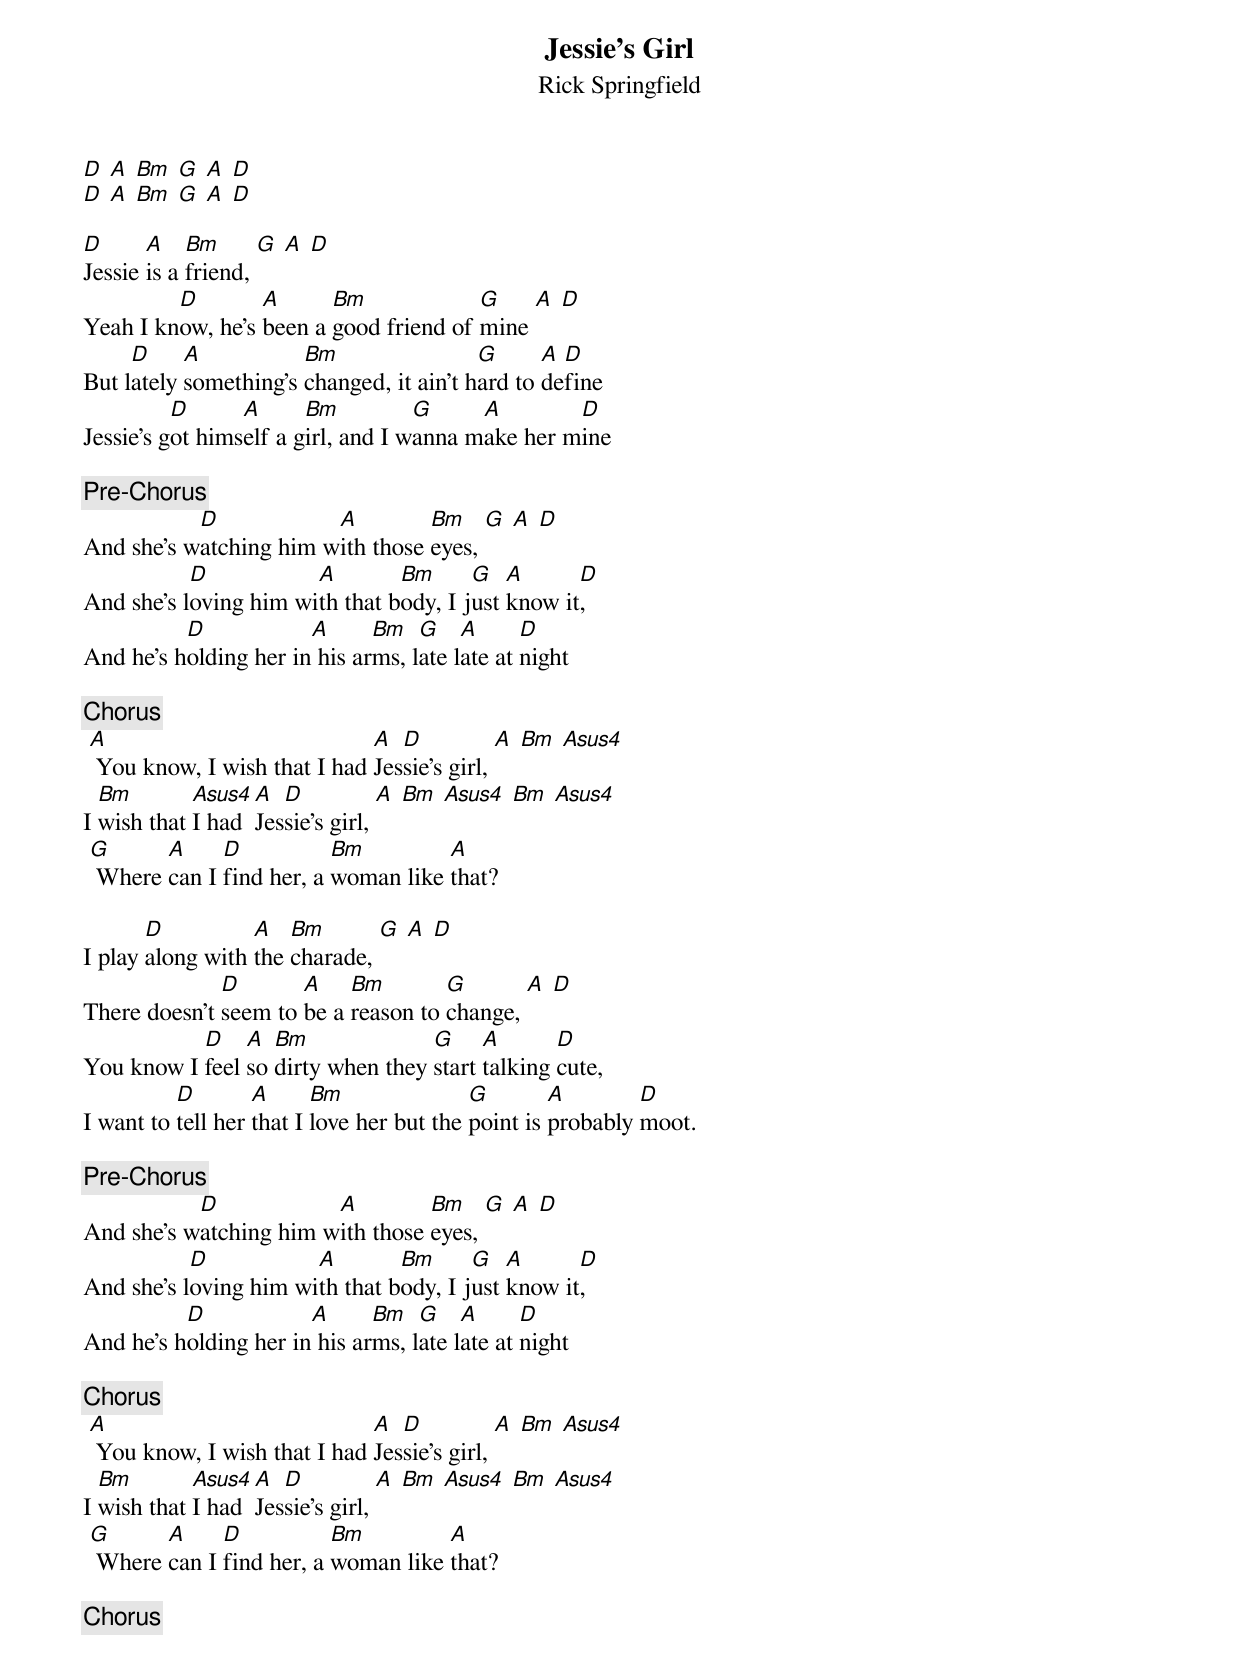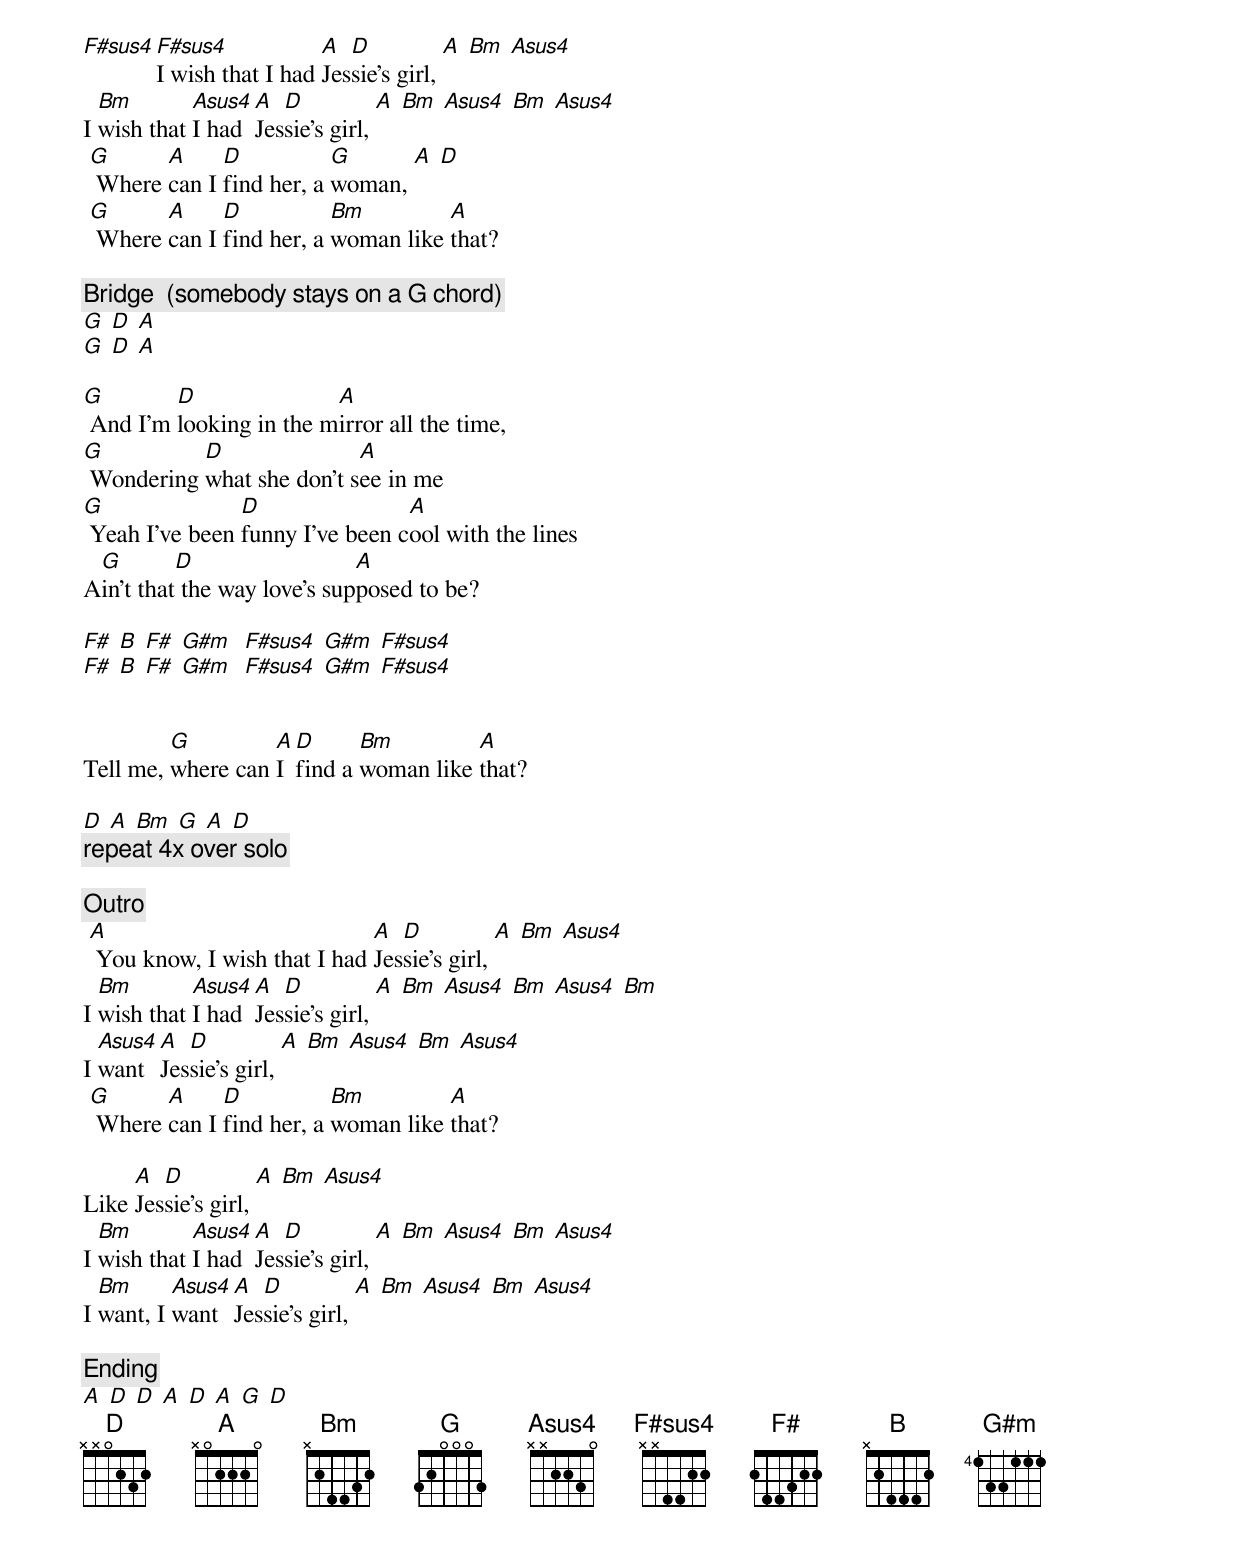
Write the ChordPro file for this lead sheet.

{title:Jessie's Girl}
{subtitle:Rick Springfield}

[D] [A] [Bm] [G] [A] [D]
[D] [A] [Bm] [G] [A] [D]

[D]Jessie [A]is a [Bm]friend, [G] [A] [D]
Yeah I kn[D]ow, he's [A]been a [Bm]good friend of [G]mine [A] [D]
But l[D]ately [A]something's [Bm]changed, it ain't h[G]ard to [A]de[D]fine
Jessie's g[D]ot hims[A]elf a g[Bm]irl, and I w[G]anna m[A]ake her m[D]ine

{c:Pre-Chorus}
And she's w[D]atching him w[A]ith those [Bm]eyes, [G] [A] [D]
And she's l[D]oving him wi[A]th that b[Bm]ody, I j[G]ust [A]know it[D],
And he's h[D]olding her in[A] his ar[Bm]ms, l[G]ate l[A]ate at [D]night

{c:Chorus}
 [A] You know, I wish that I had [A]Jes[D]sie's girl, [A] [Bm] [Asus4]
I [Bm]wish that [Asus4]I had [A]Jes[D]sie's girl, [A] [Bm] [Asus4] [Bm] [Asus4]
 [G] Where [A]can I [D]find her, a [Bm]woman like [A]that?

I play [D]along with [A]the [Bm]charade, [G] [A] [D]
There doesn't [D]seem to [A]be a [Bm]reason to [G]change, [A] [D]
You know I [D]feel [A]so [Bm]dirty when they [G]start [A]talking [D]cute,
I want to [D]tell her [A]that I [Bm]love her but the [G]point is [A]probably [D]moot.

{c:Pre-Chorus}
And she's w[D]atching him w[A]ith those [Bm]eyes, [G] [A] [D]
And she's l[D]oving him wi[A]th that b[Bm]ody, I j[G]ust [A]know it[D],
And he's h[D]olding her in[A] his ar[Bm]ms, l[G]ate l[A]ate at [D]night

{c:Chorus}
 [A] You know, I wish that I had [A]Jes[D]sie's girl, [A] [Bm] [Asus4]
I [Bm]wish that [Asus4]I had [A]Jes[D]sie's girl, [A] [Bm] [Asus4] [Bm] [Asus4]
 [G] Where [A]can I [D]find her, a [Bm]woman like [A]that?

{c:Chorus}
[F#sus4][F#sus4]I wish that I had [A]Jes[D]sie's girl, [A] [Bm] [Asus4]
I [Bm]wish that [Asus4]I had [A]Jes[D]sie's girl, [A] [Bm] [Asus4] [Bm] [Asus4]
 [G] Where [A]can I [D]find her, a [G]woman, [A] [D]
 [G] Where [A]can I [D]find her, a [Bm]woman like [A]that?

{c:Bridge  (somebody stays on a G chord)}
[G] [D] [A]
[G] [D] [A]

[G] And I'm [D]looking in the m[A]irror all the time,
[G] Wondering [D]what she don't s[A]ee in me
[G] Yeah I've been [D]funny I've been c[A]ool with the lines
A[G]in't that[D] the way love's sup[A]posed to be?

[F#] [B] [F#] [G#m]  [F#sus4] [G#m] [F#sus4]
[F#] [B] [F#] [G#m]  [F#sus4] [G#m] [F#sus4]


Tell me, [G]where can [A]I [D]find a [Bm]woman like [A]that?

[D] [A] [Bm] [G] [A] [D]
{c:repeat 4x over solo}

{c:Outro}
 [A] You know, I wish that I had [A]Jes[D]sie's girl, [A] [Bm] [Asus4]
I [Bm]wish that [Asus4]I had [A]Jes[D]sie's girl, [A] [Bm] [Asus4] [Bm] [Asus4] [Bm]
I [Asus4]want  [A]Jes[D]sie's girl, [A] [Bm] [Asus4] [Bm] [Asus4]
 [G] Where [A]can I [D]find her, a [Bm]woman like [A]that?

Like [A]Jes[D]sie's girl, [A] [Bm] [Asus4]
I [Bm]wish that [Asus4]I had [A]Jes[D]sie's girl, [A] [Bm] [Asus4] [Bm] [Asus4]
I [Bm]want, I [Asus4]want  [A]Jes[D]sie's girl, [A] [Bm] [Asus4] [Bm] [Asus4]

{c:Ending}
[A] [D] [D] [A] [D] [A] [G] [D]
